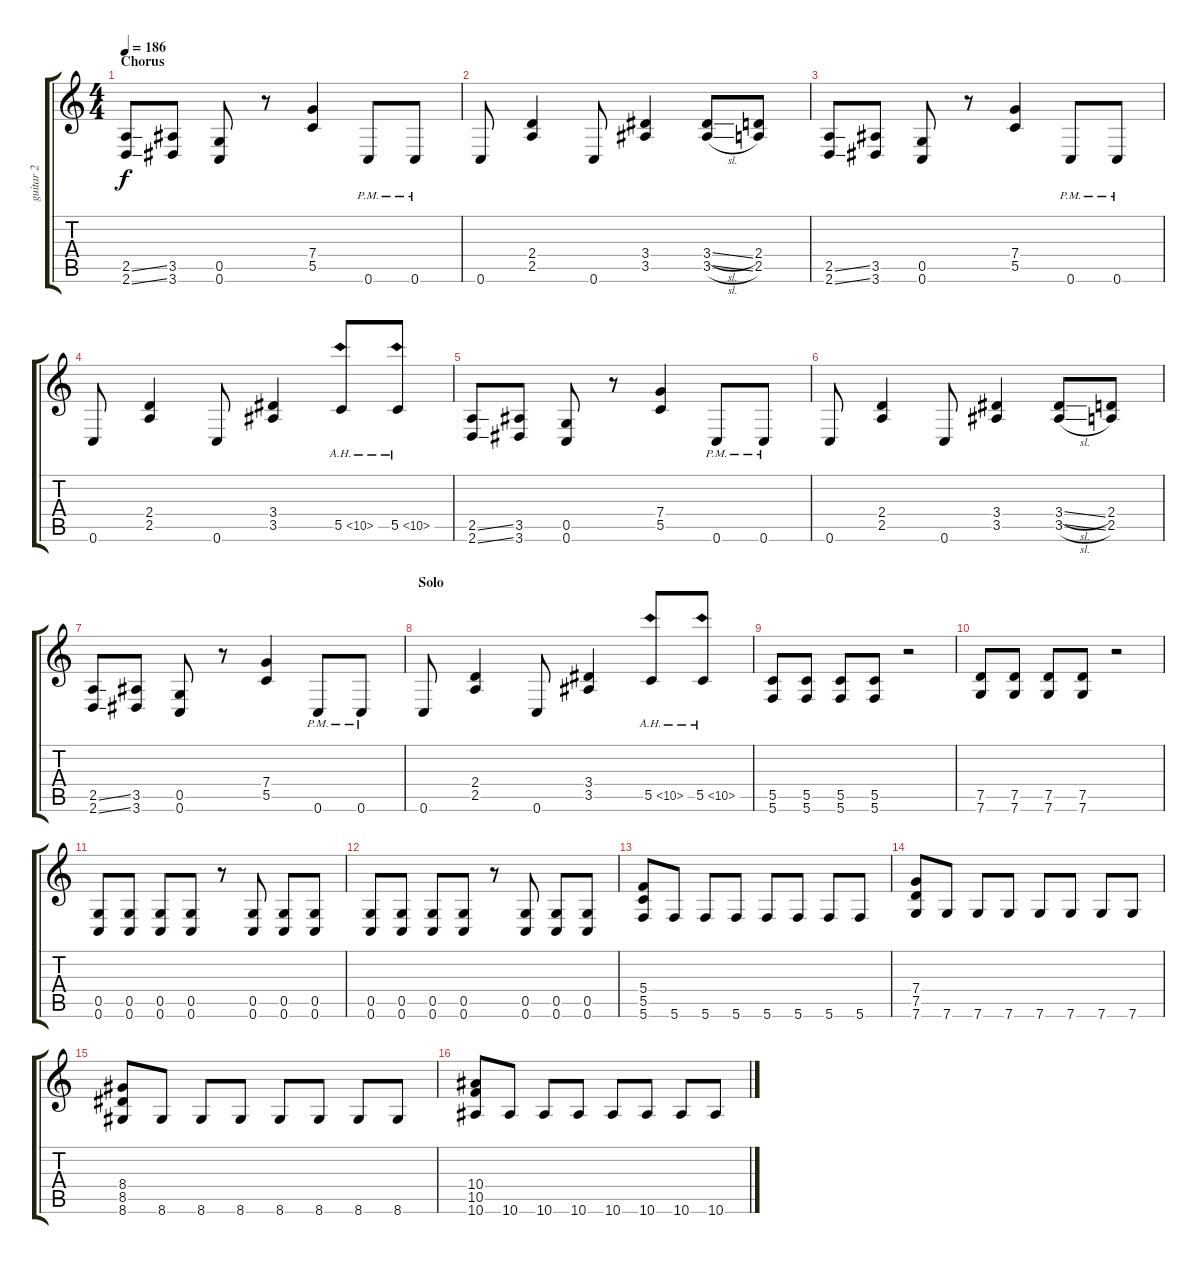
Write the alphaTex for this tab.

\track ("guitar 2" "guitar 2") {instrument distortionguitar}
\staff {score tabs}
\tuning (D4 A3 F3 C3 G2 C2) {hide}
\ts (4 4)
\section ("" "Chorus")
\tempo 186
\clef g2
\ks c
(2.5{ss} 2.6{ss}).8{dy f} (3.5 3.6).8 (0.5 0.6).8 r.8 (7.4 5.5).4 0.6{pm}.8 0.6{pm}.8 |
0.6.8 (2.4 2.5).4 0.6.8 (3.4 3.5).4 (3.4{sl} 3.5{sl}).8 (2.4 2.5).8 |
(2.5{ss} 2.6{ss}).8 (3.5 3.6).8 (0.5 0.6).8 r.8 (7.4 5.5).4 0.6{pm}.8 0.6{pm}.8 |
0.6.8 (2.4 2.5).4 0.6.8 (3.4 3.5).4 5.5{ah 5}.8 5.5{ah 5}.8 |
(2.5{ss} 2.6{ss}).8 (3.5 3.6).8 (0.5 0.6).8 r.8 (7.4 5.5).4 0.6{pm}.8 0.6{pm}.8 |
0.6.8 (2.4 2.5).4 0.6.8 (3.4 3.5).4 (3.4{sl} 3.5{sl}).8 (2.4 2.5).8 |
(2.5{ss} 2.6{ss}).8 (3.5 3.6).8 (0.5 0.6).8 r.8 (7.4 5.5).4 0.6{pm}.8 0.6{pm}.8 |
\section ("" "Solo")
0.6.8 (2.4 2.5).4 0.6.8 (3.4 3.5).4 5.5{ah 5}.8 5.5{ah 5}.8 |
(5.5 5.6).8 (5.5 5.6).8 (5.5 5.6).8 (5.5 5.6).8 r.2 |
(7.5 7.6).8 (7.5 7.6).8 (7.5 7.6).8 (7.5 7.6).8 r.2 |
(0.5 0.6).8 (0.5 0.6).8 (0.5 0.6).8 (0.5 0.6).8 r.8 (0.5 0.6).8 (0.5 0.6).8 (0.5 0.6).8 |
(0.5 0.6).8 (0.5 0.6).8 (0.5 0.6).8 (0.5 0.6).8 r.8 (0.5 0.6).8 (0.5 0.6).8 (0.5 0.6).8 |
(5.4 5.5 5.6).8 5.6.8 5.6.8 5.6.8 5.6.8 5.6.8 5.6.8 5.6.8 |
(7.4 7.5 7.6).8 7.6.8 7.6.8 7.6.8 7.6.8 7.6.8 7.6.8 7.6.8 |
(8.4 8.5 8.6).8 8.6.8 8.6.8 8.6.8 8.6.8 8.6.8 8.6.8 8.6.8 |
(10.4 10.5 10.6).8 10.6.8 10.6.8 10.6.8 10.6.8 10.6.8 10.6.8 10.6.8
